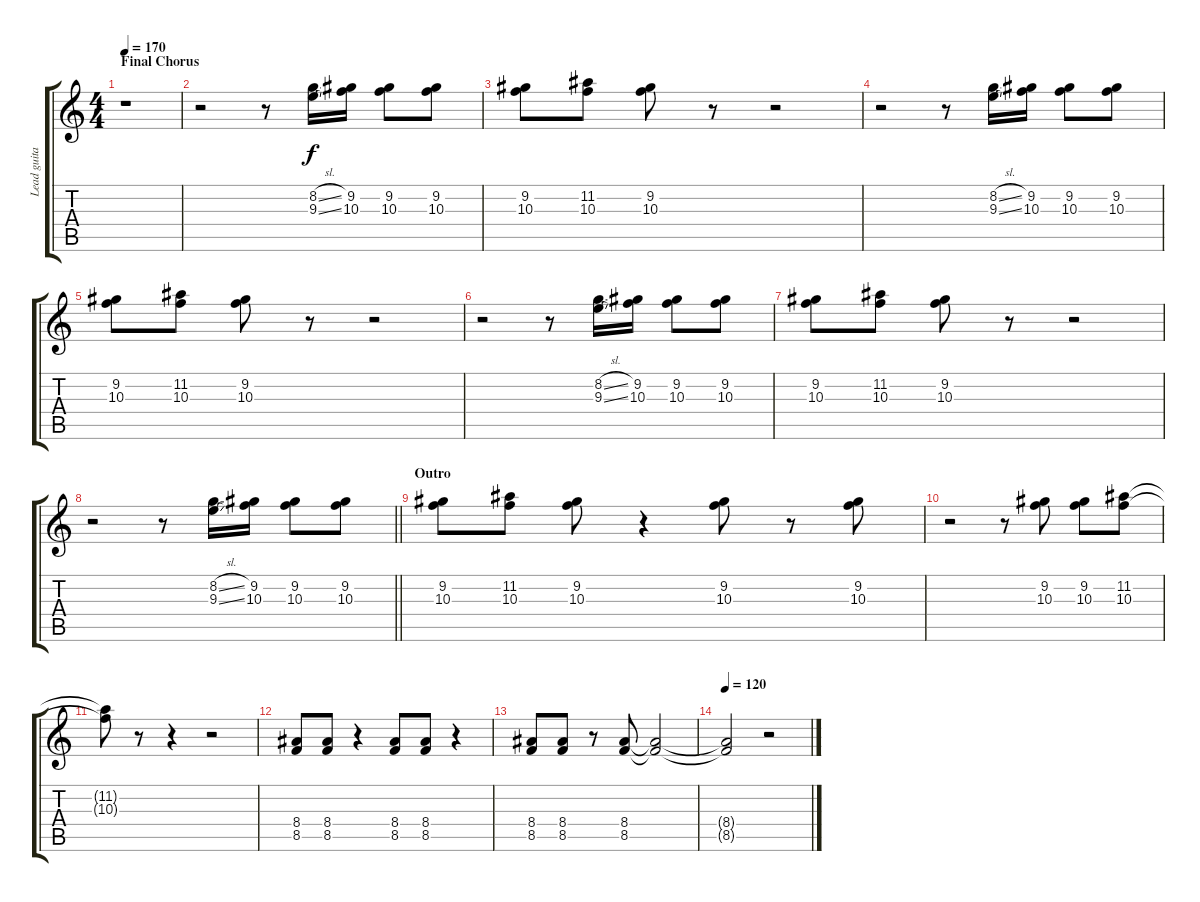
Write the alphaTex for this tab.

\track ("Lead guitar" "Lead guita") {instrument overdrivenguitar}
\staff {score tabs}
\tuning (E4 B3 G3 D3 A2 E2) {hide}
\ts (4 4)
\section ("" "Final Chorus")
\tempo 170
\clef g2
\ks c
r.1{dy f} |
r.2 r.8 (8.2{sl} 9.3{sl}).16 (9.2 10.3).16 (9.2 10.3).8 (9.2 10.3).8 |
(9.2 10.3).8 (11.2 10.3).8 (9.2 10.3).8 r.8 r.2 |
r.2 r.8 (8.2{sl} 9.3{sl}).16 (9.2 10.3).16 (9.2 10.3).8 (9.2 10.3).8 |
(9.2 10.3).8 (11.2 10.3).8 (9.2 10.3).8 r.8 r.2 |
r.2 r.8 (8.2{sl} 9.3{sl}).16 (9.2 10.3).16 (9.2 10.3).8 (9.2 10.3).8 |
(9.2 10.3).8 (11.2 10.3).8 (9.2 10.3).8 r.8 r.2 |
\barLineRight lightlight
r.2 r.8 (8.2{sl} 9.3{sl}).16 (9.2 10.3).16 (9.2 10.3).8 (9.2 10.3).8 |
\section ("" "Outro")
(9.2 10.3).8 (11.2 10.3).8 (9.2 10.3).8 r.4 (9.2 10.3).8 r.8 (9.2 10.3).8 |
r.2 r.8 (9.2 10.3).8 (9.2 10.3).8 (11.2 10.3).8 |
(11.2{t} 10.3{t}).8 r.8 r.4 r.2 |
(8.4 8.5).8 (8.4 8.5).8 r.4 (8.4 8.5).8 (8.4 8.5).8 r.4 |
(8.4 8.5).8 (8.4 8.5).8 r.8 (8.4 8.5).8 (8.4{t} 8.5{t}).2 |
\tempo 120
(8.4{t} 8.5{t}).2 r.2
